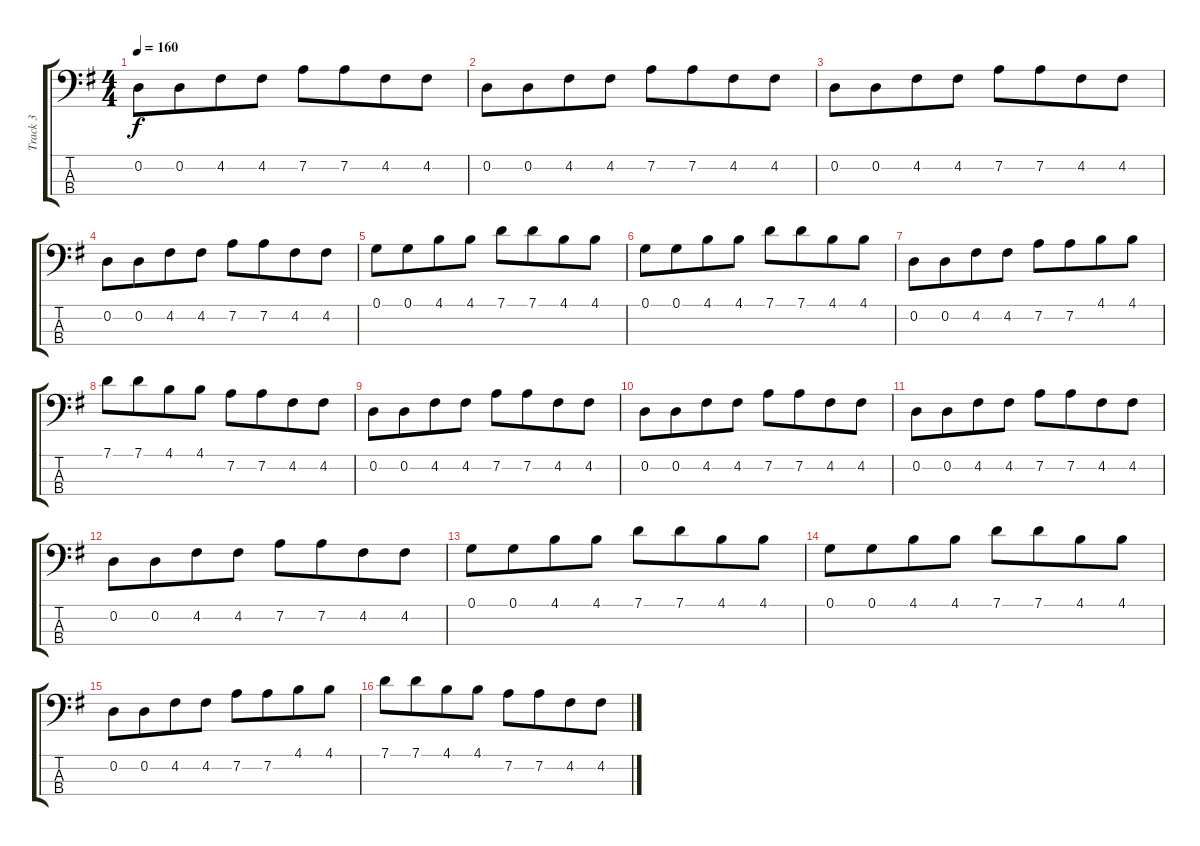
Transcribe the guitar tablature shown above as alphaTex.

\track ("Track 3" "Track 3") {instrument electricbassfinger}
\staff {score tabs}
\tuning (G2 D2 A1 E1) {hide}
\ts (4 4)
\tempo 160
\clef f4
\ks g
0.2.8{dy f} 0.2.8{beam merge} 4.2.8 4.2.8 7.2.8 7.2.8{beam merge} 4.2.8 4.2.8 |
0.2.8 0.2.8{beam merge} 4.2.8 4.2.8 7.2.8 7.2.8{beam merge} 4.2.8 4.2.8 |
0.2.8 0.2.8{beam merge} 4.2.8 4.2.8 7.2.8 7.2.8{beam merge} 4.2.8 4.2.8 |
0.2.8 0.2.8{beam merge} 4.2.8 4.2.8 7.2.8 7.2.8{beam merge} 4.2.8 4.2.8 |
0.1.8{beam merge} 0.1.8{beam merge} 4.1.8{beam merge} 4.1.8{beam split} 7.1.8{beam merge} 7.1.8{beam merge} 4.1.8{beam merge} 4.1.8 |
0.1.8{beam merge} 0.1.8{beam merge} 4.1.8{beam merge} 4.1.8{beam split} 7.1.8{beam merge} 7.1.8{beam merge} 4.1.8{beam merge} 4.1.8 |
0.2.8 0.2.8{beam merge} 4.2.8 4.2.8 7.2.8 7.2.8{beam merge} 4.1.8 4.1.8 |
7.1.8 7.1.8{beam merge} 4.1.8 4.1.8 7.2.8 7.2.8{beam merge} 4.2.8 4.2.8 |
0.2.8 0.2.8{beam merge} 4.2.8 4.2.8 7.2.8 7.2.8{beam merge} 4.2.8 4.2.8 |
0.2.8 0.2.8{beam merge} 4.2.8 4.2.8 7.2.8 7.2.8{beam merge} 4.2.8 4.2.8 |
0.2.8 0.2.8{beam merge} 4.2.8 4.2.8 7.2.8 7.2.8{beam merge} 4.2.8 4.2.8 |
0.2.8 0.2.8{beam merge} 4.2.8 4.2.8 7.2.8 7.2.8{beam merge} 4.2.8 4.2.8 |
0.1.8{beam merge} 0.1.8{beam merge} 4.1.8{beam merge} 4.1.8{beam split} 7.1.8{beam merge} 7.1.8{beam merge} 4.1.8{beam merge} 4.1.8 |
0.1.8{beam merge} 0.1.8{beam merge} 4.1.8{beam merge} 4.1.8{beam split} 7.1.8{beam merge} 7.1.8{beam merge} 4.1.8{beam merge} 4.1.8 |
0.2.8 0.2.8{beam merge} 4.2.8 4.2.8 7.2.8 7.2.8{beam merge} 4.1.8 4.1.8 |
7.1.8 7.1.8{beam merge} 4.1.8 4.1.8 7.2.8 7.2.8{beam merge} 4.2.8 4.2.8
